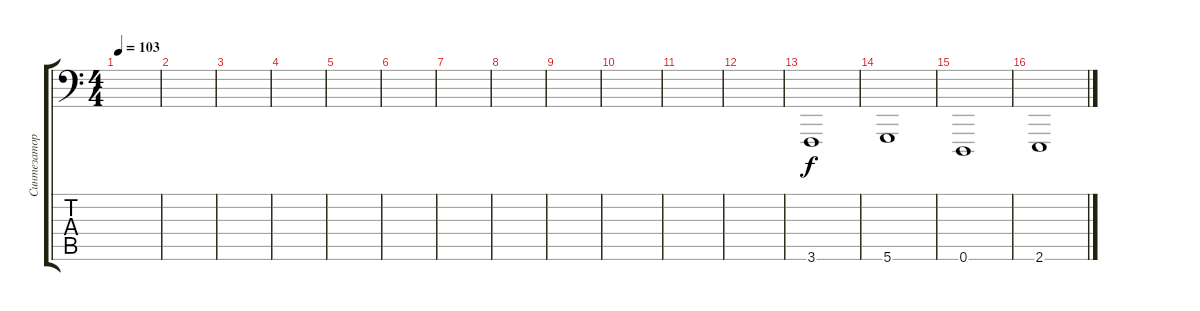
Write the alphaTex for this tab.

\track ("Синтезатор" "Синтезатор") {instrument synthstrings2}
\staff {score tabs}
\tuning (E3 B2 G2 D2 A1 D1) {hide}
\ts (4 4)
\tempo 103
\clef f4
\ks c
|
|
|
|
|
|
|
|
|
|
|
|
3.6.1 |
5.6.1 |
0.6.1 |
2.6.1
